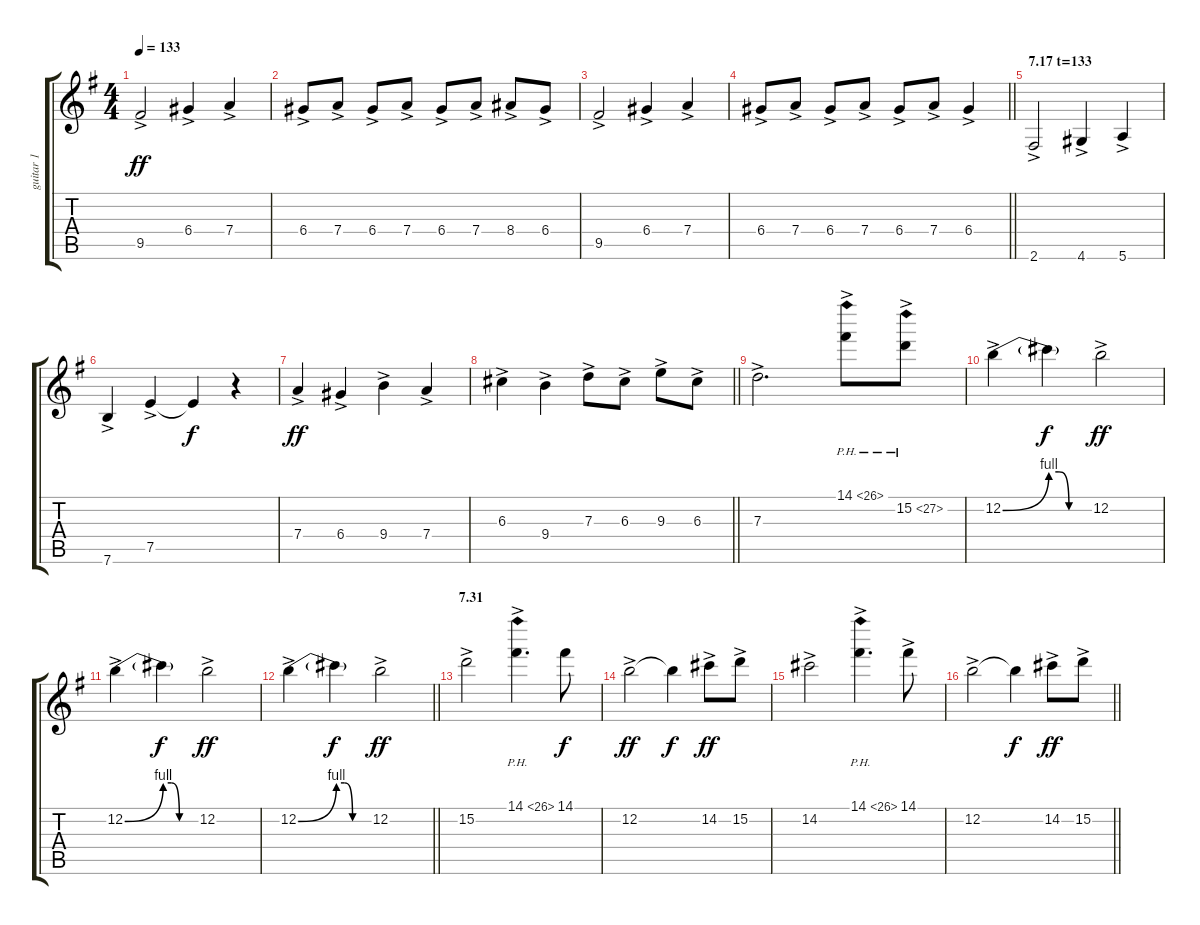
\track ("guitar 1" "guitar 1") {instrument overdrivenguitar}
\staff {score tabs}
\tuning (E4 B3 G3 D3 A2 E2) {hide}
\ts (4 4)
\tempo 133
\clef g2
\ks g
9.5{ac}.2{dy ff} 6.4{ac}.4 7.4{ac}.4 |
6.4{ac}.8 7.4{ac}.8 6.4{ac}.8 7.4{ac}.8 6.4{ac}.8 7.4{ac}.8 8.4{ac}.8 6.4{ac}.8 |
9.5{ac}.2 6.4{ac}.4 7.4{ac}.4 |
\barLineRight lightlight
6.4{ac}.8 7.4{ac}.8 6.4{ac}.8 7.4{ac}.8 6.4{ac}.8 7.4{ac}.8 6.4{ac}.4 |
\section ("" "7.17 t=133")
2.6{ac}.2 4.6{ac}.4 5.6{ac}.4 |
7.6{ac}.4 7.5{ac}.4 7.5{t}.4{dy f} r.4 |
7.4{ac}.4{dy ff} 6.4{ac}.4 9.4{ac}.4 7.4{ac}.4 |
\barLineRight lightlight
6.3{ac}.4 9.4{ac}.4 7.3{ac}.8 6.3{ac}.8 9.3{ac}.8 6.3{ac}.8 |
7.3{ac}.2{d} 14.1{ph 12 ac}.8 15.2{ph 12 ac}.8 |
12.2{be (bend 0 0 60 4) ac}.4 12.2{be (custom 0 4 15 4 30 0 60 0) t}.4{dy f} 12.2{ac}.2{dy ff} |
12.2{be (bend 0 0 60 4) ac}.4 12.2{be (custom 0 4 15 4 30 0 60 0) t}.4{dy f} 12.2{ac}.2{dy ff} |
\barLineRight lightlight
12.2{be (bend 0 0 60 4) ac}.4 12.2{be (custom 0 4 15 4 30 0 60 0) t}.4{dy f} 12.2{ac}.2{dy ff} |
\section ("" "7.31")
15.2{ac}.2 14.1{ph 12 ac}.4{d} 14.1.8{dy f} |
12.2{ac}.2{dy ff} 12.2{t}.4{dy f} 14.2{ac}.8{dy ff} 15.2{ac}.8 |
14.2{ac}.2 14.1{ph 12 ac}.4{d} 14.1{ac}.8 |
\barLineRight lightlight
12.2{ac}.2 12.2{t}.4{dy f} 14.2{ac}.8{dy ff} 15.2{ac}.8
